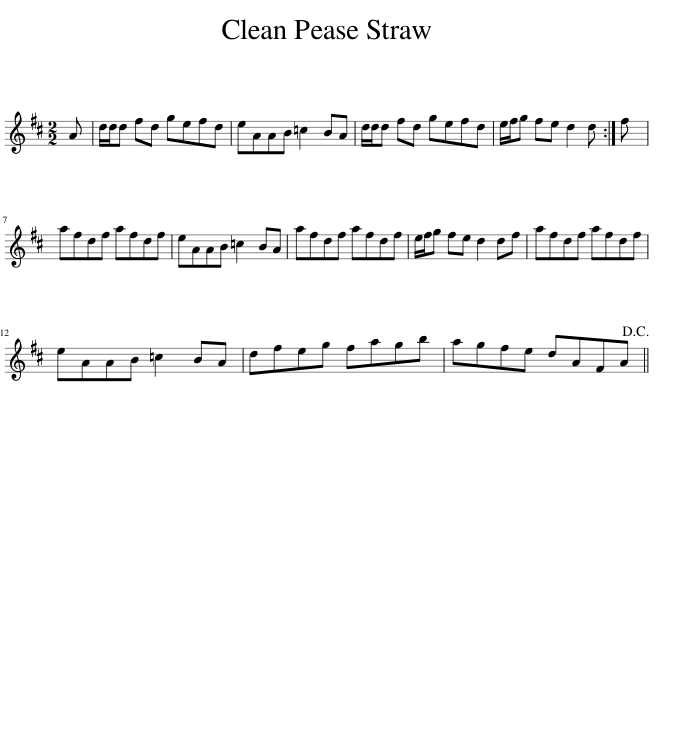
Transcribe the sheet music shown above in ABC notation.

X:1
L:1/8
M:2/2
I:linebreak $
K:D
V:1 treble
V:1
 A | d/d/d fd gefd | eAAB =c2 BA | d/d/d fd gefd | e/f/g fe d2 d :| %5
 f |$ afdf afdf | eAAB =c2 BA | afdf afdf | e/f/g fe d2 df | %10
 afdf afdf |$ eAAB =c2 BA | dfeg fagb | agfe dAFA!D.C.! || %14
